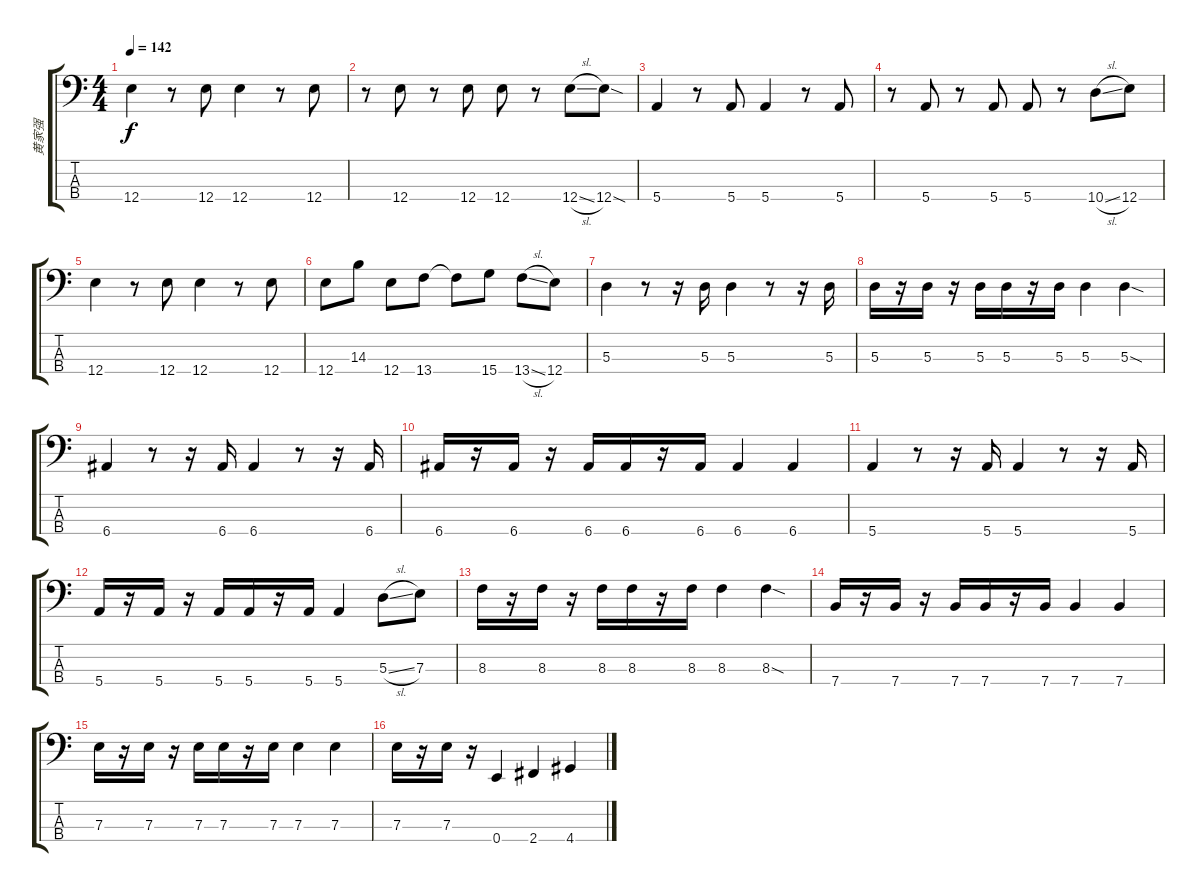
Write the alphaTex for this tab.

\track ("黄家强" "黄家强") {instrument electricbassfinger}
\staff {score tabs}
\tuning (G2 D2 A1 E1) {hide}
\ts (4 4)
\tempo 142
\clef f4
\ks c
12.4.4{dy f} r.8 12.4.8 12.4.4 r.8 12.4.8 |
r.8 12.4.8 r.8 12.4.8 12.4.8 r.8 12.4{sl}.8 12.4{sod}.8 |
5.4.4 r.8 5.4.8 5.4.4 r.8 5.4.8 |
r.8 5.4.8 r.8 5.4.8 5.4.8 r.8 10.4{sl}.8 12.4.8 |
12.4.4 r.8 12.4.8 12.4.4 r.8 12.4.8 |
12.4.8 14.3.8 12.4.8 13.4.8 13.4{t}.8 15.4.8 13.4{sl}.8 12.4.8 |
5.3.4 r.8 r.16 5.3.16 5.3.4 r.8 r.16 5.3.16 |
5.3.16 r.16 5.3.16 r.16 5.3.16 5.3.16 r.16 5.3.16 5.3.4 5.3{sod}.4 |
6.4.4 r.8 r.16 6.4.16 6.4.4 r.8 r.16 6.4.16 |
6.4.16 r.16 6.4.16 r.16 6.4.16 6.4.16 r.16 6.4.16 6.4.4 6.4.4 |
5.4.4 r.8 r.16 5.4.16 5.4.4 r.8 r.16 5.4.16 |
5.4.16 r.16 5.4.16 r.16 5.4.16 5.4.16 r.16 5.4.16 5.4.4 5.3{sl}.8 7.3.8 |
8.3.16 r.16 8.3.16 r.16 8.3.16 8.3.16 r.16 8.3.16 8.3.4 8.3{sod}.4 |
7.4.16 r.16 7.4.16 r.16 7.4.16 7.4.16 r.16 7.4.16 7.4.4 7.4.4 |
7.3.16 r.16 7.3.16 r.16 7.3.16 7.3.16 r.16 7.3.16 7.3.4 7.3.4 |
7.3.16 r.16 7.3.16 r.16 0.4.4 2.4.4 4.4.4
